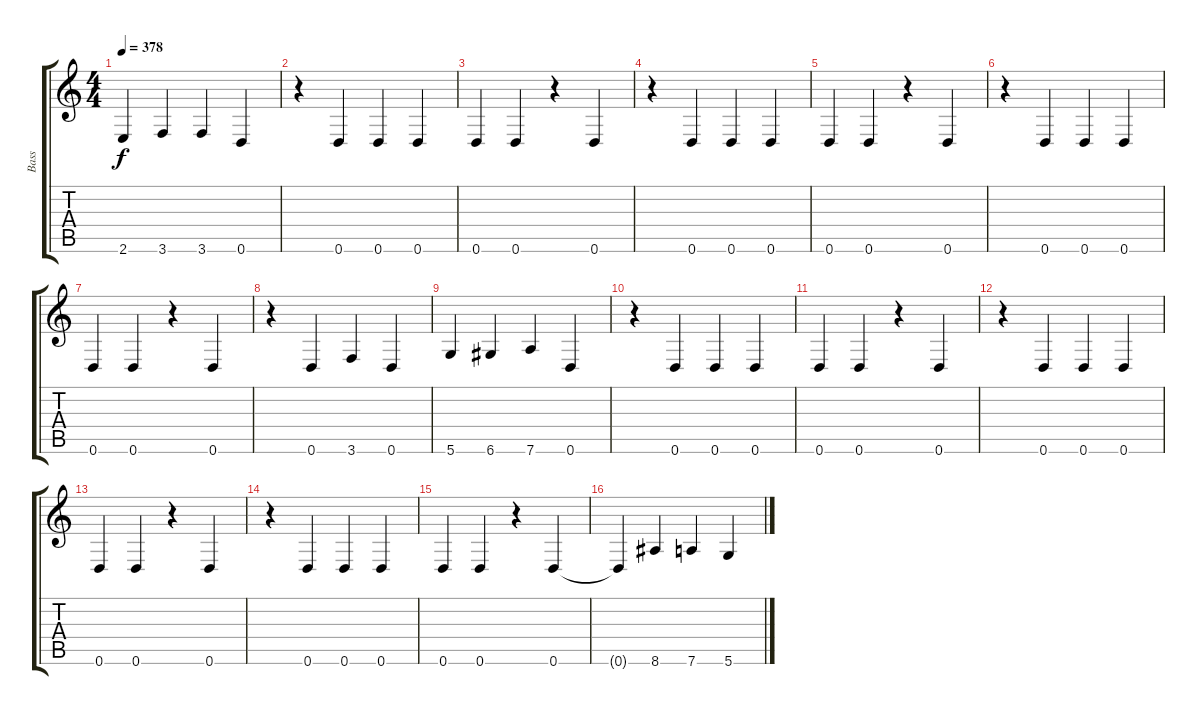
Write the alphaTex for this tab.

\track ("Bass" "Bass") {instrument electricbassfinger}
\staff {score tabs}
\tuning (E4 B3 G3 D3 A2 D2) {hide}
\ts (4 4)
\tempo 378
\clef g2
\ks c
2.6.4{dy f} 3.6.4 3.6.4 0.6.4 |
r.4 0.6.4 0.6.4 0.6.4 |
0.6.4 0.6.4 r.4 0.6.4 |
r.4 0.6.4 0.6.4 0.6.4 |
0.6.4 0.6.4 r.4 0.6.4 |
r.4 0.6.4 0.6.4 0.6.4 |
0.6.4 0.6.4 r.4 0.6.4 |
r.4 0.6.4 3.6.4 0.6.4 |
5.6.4 6.6.4 7.6.4 0.6.4 |
r.4 0.6.4 0.6.4 0.6.4 |
0.6.4 0.6.4 r.4 0.6.4 |
r.4 0.6.4 0.6.4 0.6.4 |
0.6.4 0.6.4 r.4 0.6.4 |
r.4 0.6.4 0.6.4 0.6.4 |
0.6.4 0.6.4 r.4 0.6.4 |
0.6{t}.4 8.6.4 7.6.4 5.6.4
